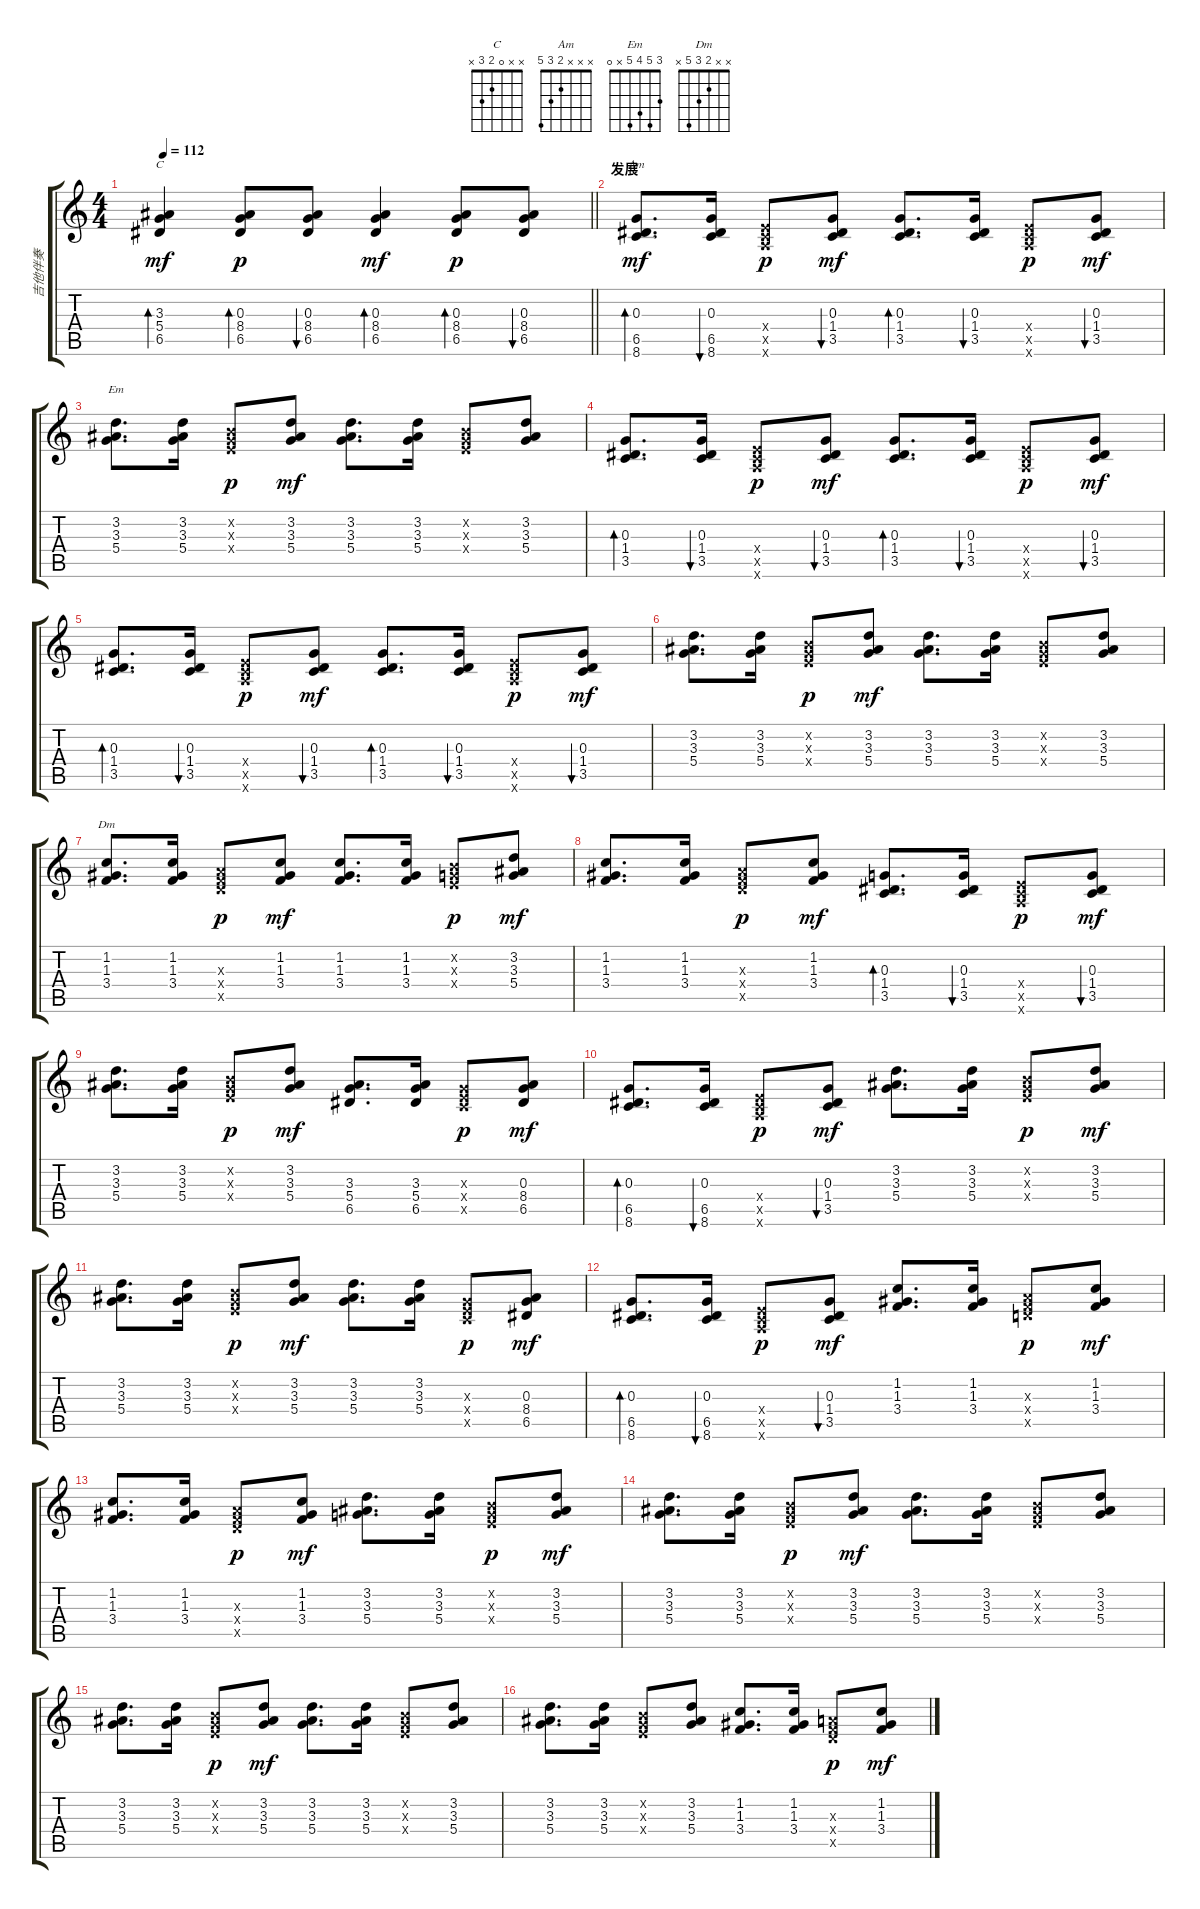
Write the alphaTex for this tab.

\track ("吉他伴奏" "吉他伴奏") {instrument acousticguitarsteel}
\staff {score tabs}
\tuning (E4 B3 G3 D3 A2 E2) {hide}
\chord ("C" x x 0 2 3 x)
\chord ("Am" x x x 2 3 5)
\chord ("Em" 3 5 4 5 x 0)
\chord ("Dm" x x 2 3 5 x)
\ts (4 4)
\tempo 112
\clef g2
\barLineRight lightlight
\ks c
(3.3 5.4 6.5).4{bd 60 ch "C" dy mf} (0.3 8.4 6.5).8{bd 60 dy p} (0.3 8.4 6.5).8{bu 60} (0.3 8.4 6.5).4{bd 60 dy mf} (0.3 8.4 6.5).8{bd 60 dy p} (0.3 8.4 6.5).8{bu 60} |
\section ("" "发展")
(0.3 6.5 8.6).8{d bd 60 ch "Am" dy mf} (0.3 6.5 8.6).16{bu 60} (2.4{x} 3.5{x} 5.6{x}).8{dy p} (0.3 1.4 3.5).8{bu 60 dy mf} (0.3 1.4 3.5).8{d bd 60} (0.3 1.4 3.5).16{bu 60} (2.4{x} 3.5{x} 5.6{x}).8{dy p} (0.3 1.4 3.5).8{bu 60 dy mf} |
(3.2 3.3 5.4).8{d ch "Em"} (3.2 3.3 5.4).16 (0.2{x} 0.3{x} 2.4{x}).8{dy p} (3.2 3.3 5.4).8{dy mf} (3.2 3.3 5.4).8{d} (3.2 3.3 5.4).16 (0.2{x} 0.3{x} 2.4{x}).8 (3.2 3.3 5.4).8 |
(0.3 1.4 3.5).8{d bd 60} (0.3 1.4 3.5).16{bu 60} (2.4{x} 3.5{x} 5.6{x}).8{dy p} (0.3 1.4 3.5).8{bu 60 dy mf} (0.3 1.4 3.5).8{d bd 60} (0.3 1.4 3.5).16{bu 60} (2.4{x} 3.5{x} 5.6{x}).8{dy p} (0.3 1.4 3.5).8{bu 60 dy mf} |
(0.3 1.4 3.5).8{d bd 60} (0.3 1.4 3.5).16{bu 60} (2.4{x} 3.5{x} 5.6{x}).8{dy p} (0.3 1.4 3.5).8{bu 60 dy mf} (0.3 1.4 3.5).8{d bd 60} (0.3 1.4 3.5).16{bu 60} (2.4{x} 3.5{x} 5.6{x}).8{dy p} (0.3 1.4 3.5).8{bu 60 dy mf} |
(3.2 3.3 5.4).8{d} (3.2 3.3 5.4).16 (0.2{x} 0.3{x} 2.4{x}).8{dy p} (3.2 3.3 5.4).8{dy mf} (3.2 3.3 5.4).8{d} (3.2 3.3 5.4).16 (0.2{x} 0.3{x} 2.4{x}).8 (3.2 3.3 5.4).8 |
(1.2 1.3 3.4).8{d ch "Dm"} (1.2 1.3 3.4).16 (2.3{x} 3.4{x} 5.5{x}).8{dy p} (1.2 1.3 3.4).8{dy mf} (1.2 1.3 3.4).8{d} (1.2 1.3 3.4).16 (0.2{x} 0.3{x} 2.4{x}).8{dy p} (3.2 3.3 5.4).8{dy mf} |
(1.2 1.3 3.4).8{d} (1.2 1.3 3.4).16 (2.3{x} 3.4{x} 5.5{x}).8{dy p} (1.2 1.3 3.4).8{dy mf} (0.3 1.4 3.5).8{d bd 60} (0.3 1.4 3.5).16{bu 60} (2.4{x} 3.5{x} 5.6{x}).8{dy p} (0.3 1.4 3.5).8{bu 60 dy mf} |
(3.2 3.3 5.4).8{d} (3.2 3.3 5.4).16 (0.2{x} 0.3{x} 2.4{x}).8{dy p} (3.2 3.3 5.4).8{dy mf} (3.3 5.4 6.5).8{d} (3.3 5.4 6.5).16 (0.3{x} 2.4{x} 3.5{x}).8{dy p} (0.3 8.4 6.5).8{dy mf} |
(0.3 6.5 8.6).8{d bd 60} (0.3 6.5 8.6).16{bu 60} (2.4{x} 3.5{x} 5.6{x}).8{dy p} (0.3 1.4 3.5).8{bu 60 dy mf} (3.2 3.3 5.4).8{d} (3.2 3.3 5.4).16 (0.2{x} 0.3{x} 2.4{x}).8{dy p} (3.2 3.3 5.4).8{dy mf} |
(3.2 3.3 5.4).8{d} (3.2 3.3 5.4).16 (0.2{x} 0.3{x} 2.4{x}).8{dy p} (3.2 3.3 5.4).8{dy mf} (3.2 3.3 5.4).8{d} (3.2 3.3 5.4).16 (0.3{x} 2.4{x} 3.5{x}).8{dy p} (0.3 8.4 6.5).8{dy mf} |
(0.3 6.5 8.6).8{d bd 60} (0.3 6.5 8.6).16{bu 60} (2.4{x} 3.5{x} 5.6{x}).8{dy p} (0.3 1.4 3.5).8{bu 60 dy mf} (1.2 1.3 3.4).8{d} (1.2 1.3 3.4).16 (2.3{x} 3.4{x} 5.5{x}).8{dy p} (1.2 1.3 3.4).8{dy mf} |
(1.2 1.3 3.4).8{d} (1.2 1.3 3.4).16 (2.3{x} 3.4{x} 5.5{x}).8{dy p} (1.2 1.3 3.4).8{dy mf} (3.2 3.3 5.4).8{d} (3.2 3.3 5.4).16 (0.2{x} 0.3{x} 2.4{x}).8{dy p} (3.2 3.3 5.4).8{dy mf} |
(3.2 3.3 5.4).8{d} (3.2 3.3 5.4).16 (0.2{x} 0.3{x} 2.4{x}).8{dy p} (3.2 3.3 5.4).8{dy mf} (3.2 3.3 5.4).8{d} (3.2 3.3 5.4).16 (0.2{x} 0.3{x} 2.4{x}).8 (3.2 3.3 5.4).8 |
(3.2 3.3 5.4).8{d} (3.2 3.3 5.4).16 (0.2{x} 0.3{x} 2.4{x}).8{dy p} (3.2 3.3 5.4).8{dy mf} (3.2 3.3 5.4).8{d} (3.2 3.3 5.4).16 (0.2{x} 0.3{x} 2.4{x}).8 (3.2 3.3 5.4).8 |
(3.2 3.3 5.4).8{d} (3.2 3.3 5.4).16 (0.2{x} 0.3{x} 2.4{x}).8 (3.2 3.3 5.4).8 (1.2 1.3 3.4).8{d} (1.2 1.3 3.4).16 (2.3{x} 3.4{x} 5.5{x}).8{dy p} (1.2 1.3 3.4).8{dy mf}
